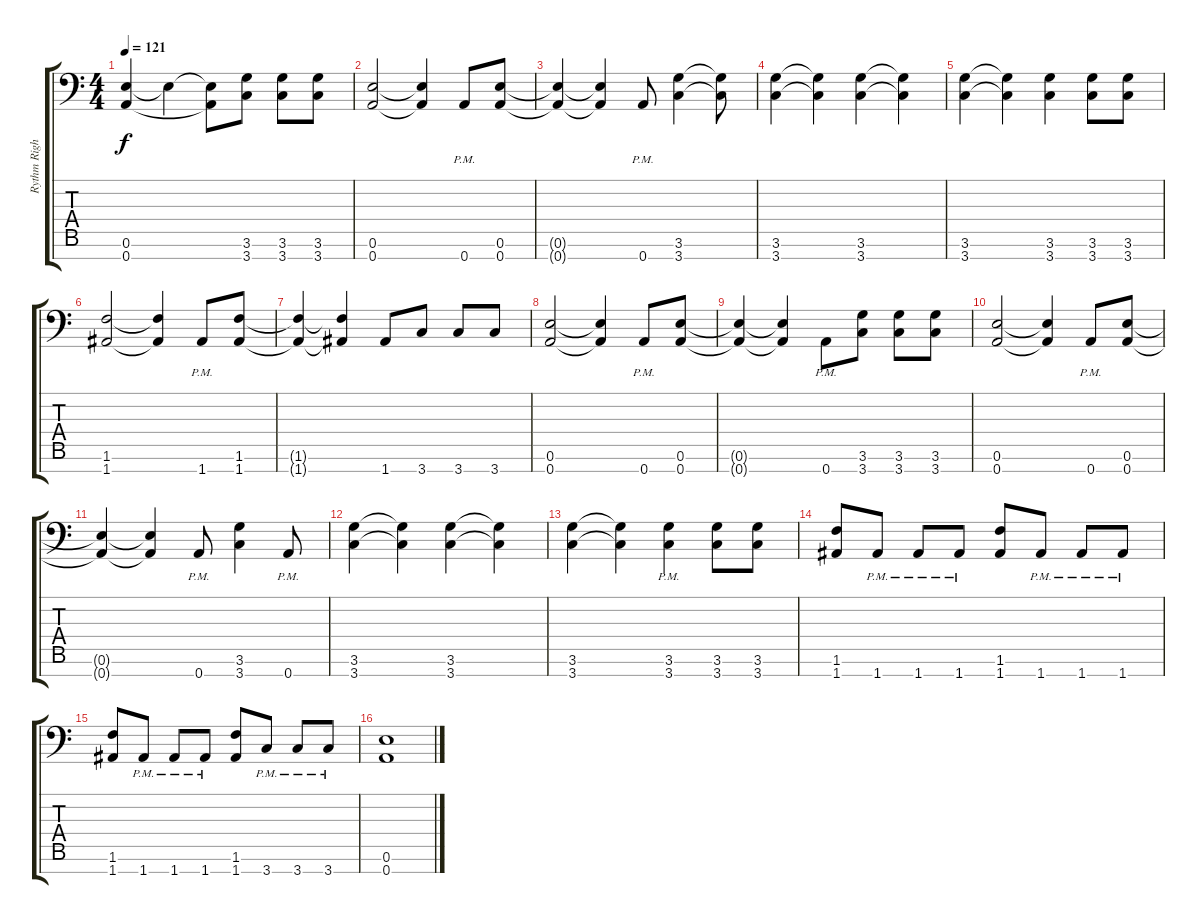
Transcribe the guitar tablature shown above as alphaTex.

\track ("Rythm Right" "Rythm Righ") {instrument distortionguitar}
\staff {score tabs}
\tuning (E4 B3 G3 D3 A2 E2 A1) {hide}
\ts (4 4)
\tempo 121
\clef f4
\ks c
(0.6{t} 0.7{t}).4{dy f} 0.6{t}.4 (0.6{t} 0.7{t}).8 (3.6 3.7).8 (3.6 3.7).8 (3.6 3.7).8 |
(0.6 0.7).2 (0.6{t} 0.7{t}).4 0.7{pm}.8 (0.6 0.7).8 |
(0.6{t} 0.7{t}).4 (0.6{t} 0.7{t}).4 0.7{pm}.8 (3.6 3.7).4 (3.6{t} 3.7{t}).8 |
(3.6 3.7).4 (3.6{t} 3.7{t}).4 (3.6 3.7).4 (3.6{t} 3.7{t}).4 |
(3.6 3.7).4 (3.6{t} 3.7{t}).4 (3.6 3.7).4 (3.6 3.7).8 (3.6 3.7).8 |
(1.6 1.7).2 (1.6{t} 1.7{t}).4 1.7{pm}.8 (1.6 1.7).8 |
(1.6{t} 1.7{t}).4 (1.6{t} 1.7{t}).4 1.7.8 3.7.8 3.7.8 3.7.8 |
(0.6 0.7).2 (0.6{t} 0.7{t}).4 0.7{pm}.8 (0.6 0.7).8 |
(0.6{t} 0.7{t}).4 (0.6{t} 0.7{t}).4 0.7{pm}.8 (3.6 3.7).8 (3.6 3.7).8 (3.6 3.7).8 |
(0.6 0.7).2 (0.6{t} 0.7{t}).4 0.7{pm}.8 (0.6 0.7).8 |
(0.6{t} 0.7{t}).4 (0.6{t} 0.7{t}).4 0.7{pm}.8 (3.6 3.7).4 0.7{pm}.8 |
(3.6 3.7).4 (3.6{t} 3.7{t}).4 (3.6 3.7).4 (3.6{t} 3.7{t}).4 |
(3.6 3.7).4 (3.6{t} 3.7{t}).4 (3.6{pm} 3.7{pm}).4 (3.6 3.7).8 (3.6 3.7).8 |
(1.6 1.7).8 1.7{pm}.8 1.7{pm}.8 1.7{pm}.8 (1.6 1.7).8 1.7{pm}.8 1.7{pm}.8 1.7{pm}.8 |
(1.6 1.7).8 1.7{pm}.8 1.7{pm}.8 1.7{pm}.8 (1.6 1.7).8 3.7{pm}.8 3.7{pm}.8 3.7{pm}.8 |
(0.6 0.7).1
